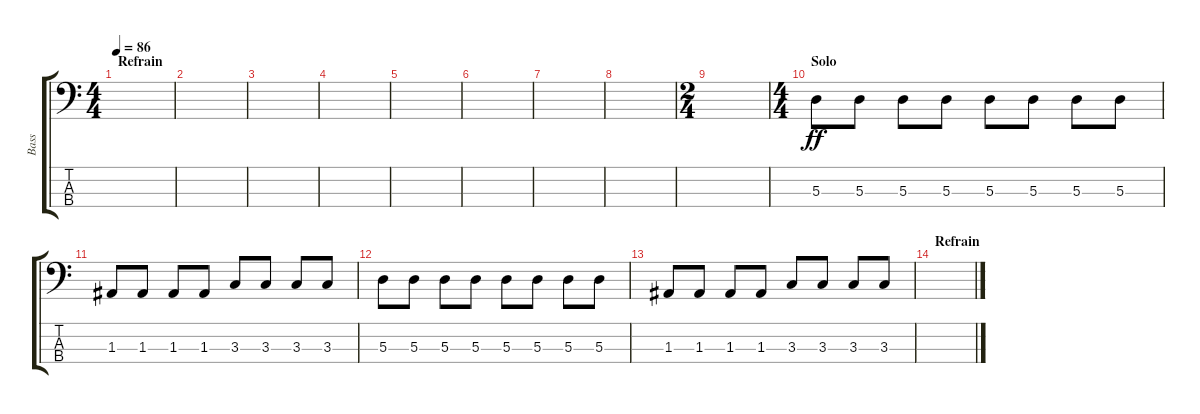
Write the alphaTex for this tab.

\track ("Bass" "Bass") {instrument electricbasspick}
\staff {score tabs}
\tuning (G2 D2 A1 E1) {hide}
\ts (4 4)
\section ("" "Refrain")
\tempo 86
\clef f4
\ks c
|
|
|
|
|
|
|
|
\ts (2 4)
|
\ts (4 4)
\section ("" "Solo")
5.3.8{dy ff} 5.3.8 5.3.8 5.3.8 5.3.8 5.3.8 5.3.8 5.3.8 |
1.3.8 1.3.8 1.3.8 1.3.8 3.3.8 3.3.8 3.3.8 3.3.8 |
5.3.8 5.3.8 5.3.8 5.3.8 5.3.8 5.3.8 5.3.8 5.3.8 |
1.3.8 1.3.8 1.3.8 1.3.8 3.3.8 3.3.8 3.3.8 3.3.8 |
\section ("" "Refrain")
